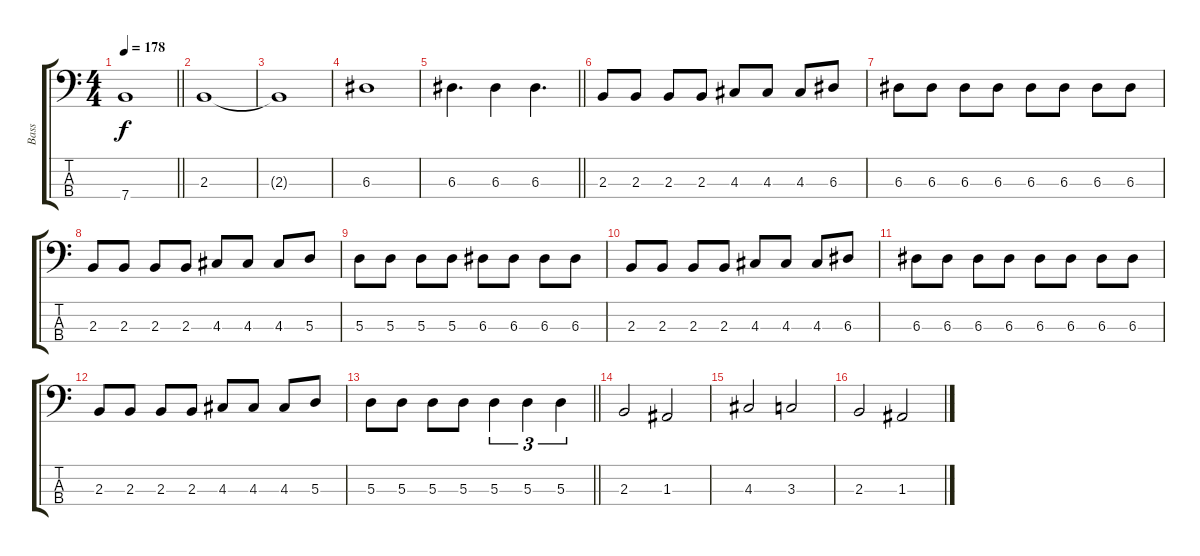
\track ("Bass" "Bass") {instrument synthbass2}
\staff {score tabs}
\tuning (G2 D2 A1 E1) {hide}
\ts (4 4)
\tempo 178
\clef f4
\barLineRight lightlight
\ks c
7.4.1{dy f} |
2.3.1 |
2.3{t}.1 |
6.3.1 |
\barLineRight lightlight
6.3.4{d} 6.3.4 6.3.4{d} |
2.3.8 2.3.8 2.3.8 2.3.8 4.3.8 4.3.8 4.3.8 6.3.8 |
6.3.8 6.3.8 6.3.8 6.3.8 6.3.8 6.3.8 6.3.8 6.3.8 |
2.3.8 2.3.8 2.3.8 2.3.8 4.3.8 4.3.8 4.3.8 5.3.8 |
5.3.8 5.3.8 5.3.8 5.3.8 6.3.8 6.3.8 6.3.8 6.3.8 |
2.3.8 2.3.8 2.3.8 2.3.8 4.3.8 4.3.8 4.3.8 6.3.8 |
6.3.8 6.3.8 6.3.8 6.3.8 6.3.8 6.3.8 6.3.8 6.3.8 |
2.3.8 2.3.8 2.3.8 2.3.8 4.3.8 4.3.8 4.3.8 5.3.8 |
\barLineRight lightlight
5.3.8 5.3.8 5.3.8 5.3.8 5.3.4{tu (3 2)} 5.3.4{tu (3 2)} 5.3.4{tu (3 2)} |
2.3.2 1.3.2 |
4.3.2 3.3.2 |
2.3.2 1.3.2
